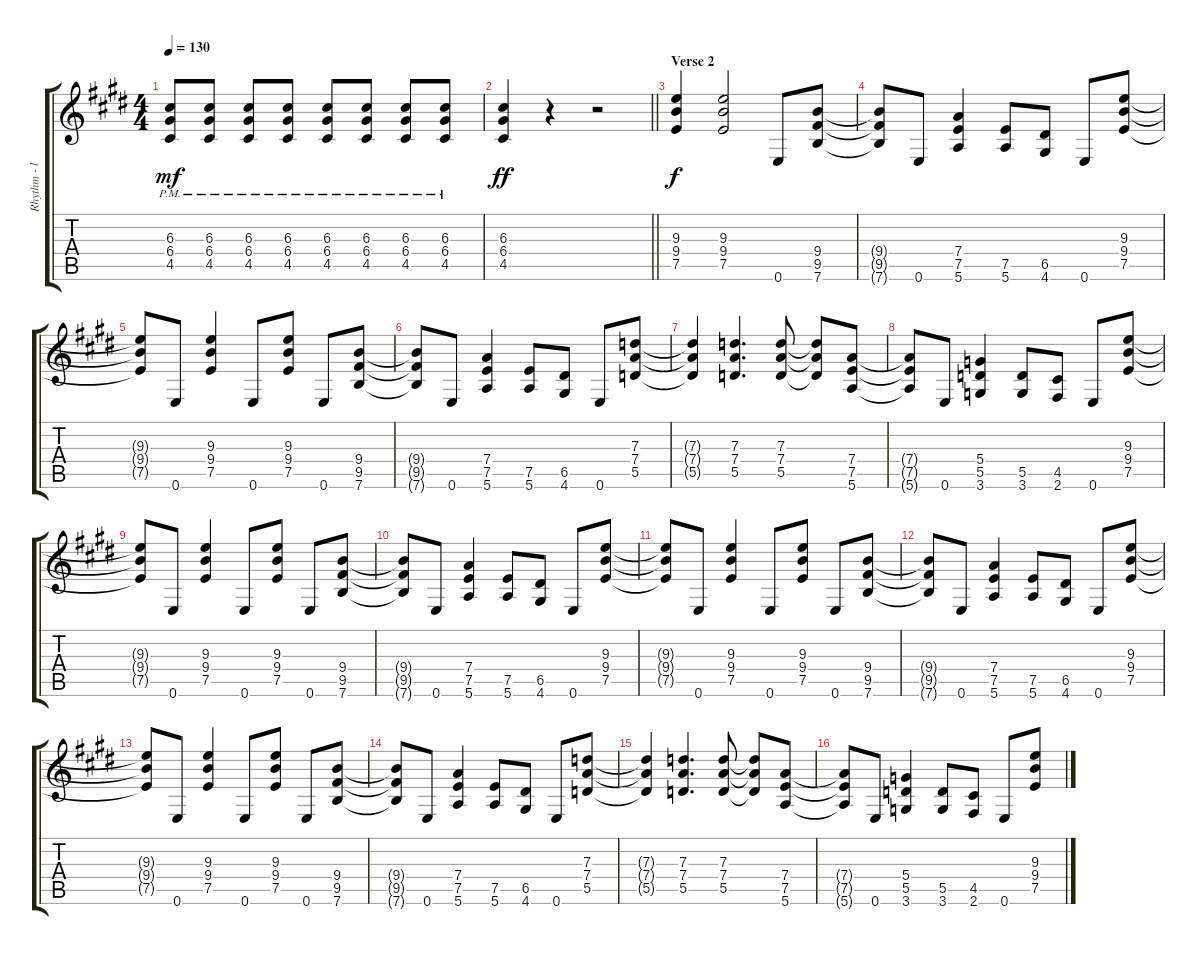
\track ("Rhythm - left" "Rhythm - l") {instrument overdrivenguitar}
\staff {score tabs}
\tuning (E4 B3 G3 D3 A2 E2) {hide}
\ts (4 4)
\tempo 130
\clef g2
\ks e
(6.3{pm} 6.4{pm} 4.5{pm}).8{dy mf} (6.3{pm} 6.4{pm} 4.5{pm}).8 (6.3{pm} 6.4{pm} 4.5{pm}).8 (6.3{pm} 6.4{pm} 4.5{pm}).8 (6.3{pm} 6.4{pm} 4.5{pm}).8 (6.3{pm} 6.4{pm} 4.5{pm}).8 (6.3{pm} 6.4{pm} 4.5{pm}).8 (6.3{pm} 6.4{pm} 4.5{pm}).8 |
\barLineRight lightlight
\ks c#minor
(6.3 6.4 4.5).4{dy ff} r.4 r.2 |
\section ("" "Verse 2")
\ks e
(9.3 9.4 7.5).4{dy f} (9.3 9.4 7.5).2 0.6.8 (9.4 9.5 7.6).8 |
\ks c#minor
(9.4{t} 9.5{t} 7.6{t}).8 0.6.8 (7.4 7.5 5.6).4 (7.5 5.6).8 (6.5 4.6).8 0.6.8 (9.3 9.4 7.5).8 |
\ks e
(9.3{t} 9.4{t} 7.5{t}).8 0.6.8 (9.3 9.4 7.5).4 0.6.8 (9.3 9.4 7.5).8 0.6.8 (9.4 9.5 7.6).8 |
\ks c#minor
(9.4{t} 9.5{t} 7.6{t}).8 0.6.8 (7.4 7.5 5.6).4 (7.5 5.6).8 (6.5 4.6).8 0.6.8 (7.3 7.4 5.5).8 |
\ks e
(7.3{t} 7.4{t} 5.5{t}).4 (7.3 7.4 5.5).4{d} (7.3 7.4 5.5).8 (7.3{t} 7.4{t} 5.5{t}).8 (7.4 7.5 5.6).8 |
\ks c#minor
(7.4{t} 7.5{t} 5.6{t}).8 0.6.8 (5.4 5.5 3.6).4 (5.5 3.6).8 (4.5 2.6).8 0.6.8 (9.3 9.4 7.5).8 |
\ks e
(9.3{t} 9.4{t} 7.5{t}).8 0.6.8 (9.3 9.4 7.5).4 0.6.8 (9.3 9.4 7.5).8 0.6.8 (9.4 9.5 7.6).8 |
\ks c#minor
(9.4{t} 9.5{t} 7.6{t}).8 0.6.8 (7.4 7.5 5.6).4 (7.5 5.6).8 (6.5 4.6).8 0.6.8 (9.3 9.4 7.5).8 |
\ks e
(9.3{t} 9.4{t} 7.5{t}).8 0.6.8 (9.3 9.4 7.5).4 0.6.8 (9.3 9.4 7.5).8 0.6.8 (9.4 9.5 7.6).8 |
\ks c#minor
(9.4{t} 9.5{t} 7.6{t}).8 0.6.8 (7.4 7.5 5.6).4 (7.5 5.6).8 (6.5 4.6).8 0.6.8 (9.3 9.4 7.5).8 |
\ks e
(9.3{t} 9.4{t} 7.5{t}).8 0.6.8 (9.3 9.4 7.5).4 0.6.8 (9.3 9.4 7.5).8 0.6.8 (9.4 9.5 7.6).8 |
\ks c#minor
(9.4{t} 9.5{t} 7.6{t}).8 0.6.8 (7.4 7.5 5.6).4 (7.5 5.6).8 (6.5 4.6).8 0.6.8 (7.3 7.4 5.5).8 |
\ks e
(7.3{t} 7.4{t} 5.5{t}).4 (7.3 7.4 5.5).4{d} (7.3 7.4 5.5).8 (7.3{t} 7.4{t} 5.5{t}).8 (7.4 7.5 5.6).8 |
\ks c#minor
(7.4{t} 7.5{t} 5.6{t}).8 0.6.8 (5.4 5.5 3.6).4 (5.5 3.6).8 (4.5 2.6).8 0.6.8 (9.3 9.4 7.5).8
